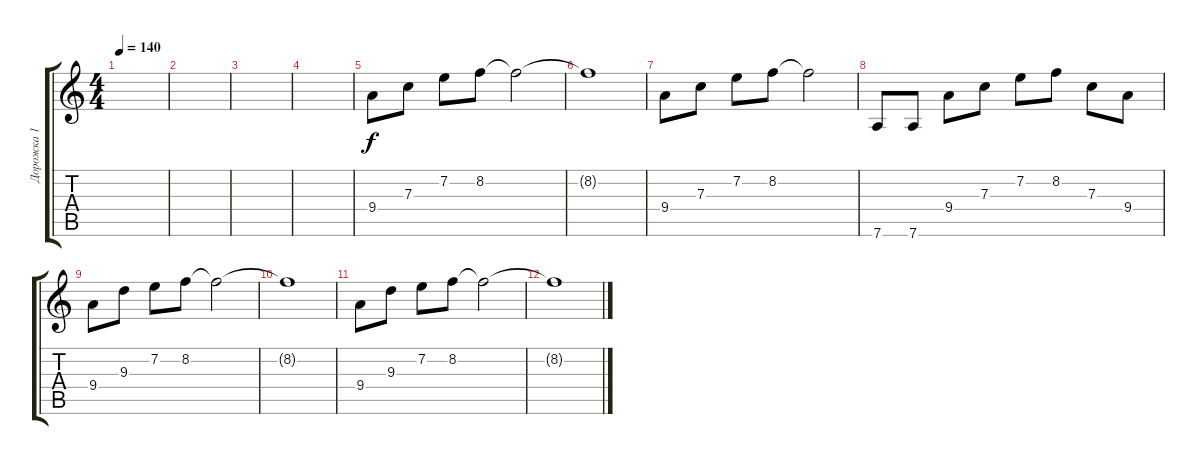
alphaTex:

\track ("Дорожка 1" "Дорожка 1") {instrument acousticguitarsteel}
\staff {score tabs}
\tuning (D4 A3 F3 C3 G2 D2) {hide}
\ts (4 4)
\tempo 140
\clef g2
\ks c
|
|
|
|
9.4.8 7.3.8 7.2.8 8.2.8 8.2{t}.2 |
8.2{t}.1 |
9.4.8 7.3.8 7.2.8 8.2.8 8.2{t}.2 |
7.6.8 7.6.8 9.4.8 7.3.8 7.2.8 8.2.8 7.3.8 9.4.8 |
9.4.8 9.3.8 7.2.8 8.2.8 8.2{t}.2 |
8.2{t}.1 |
9.4.8 9.3.8 7.2.8 8.2.8 8.2{t}.2 |
8.2{t}.1
